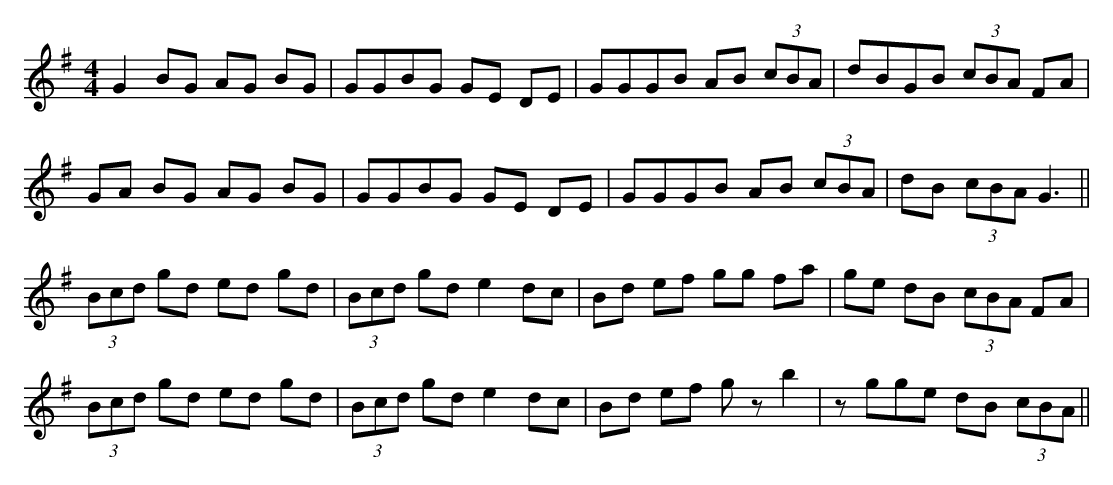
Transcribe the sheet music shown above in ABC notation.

X:1
M:4/4
K:Emin
G2 BG AG BG|GGBG GE DE|GGGB AB (3cBA|dBGB (3cBA FA|
GA BG AG BG|GGBG GE DE|GGGB AB (3cBA|dB (3cBA G3||
(3Bcd gd ed gd|(3Bcd gd e2 dc|Bd ef gg fa|ge dB (3cBA FA|
(3Bcd gd ed gd|(3Bcd gd e2 dc|Bd ef gz b2|zgge dB (3cBA||
